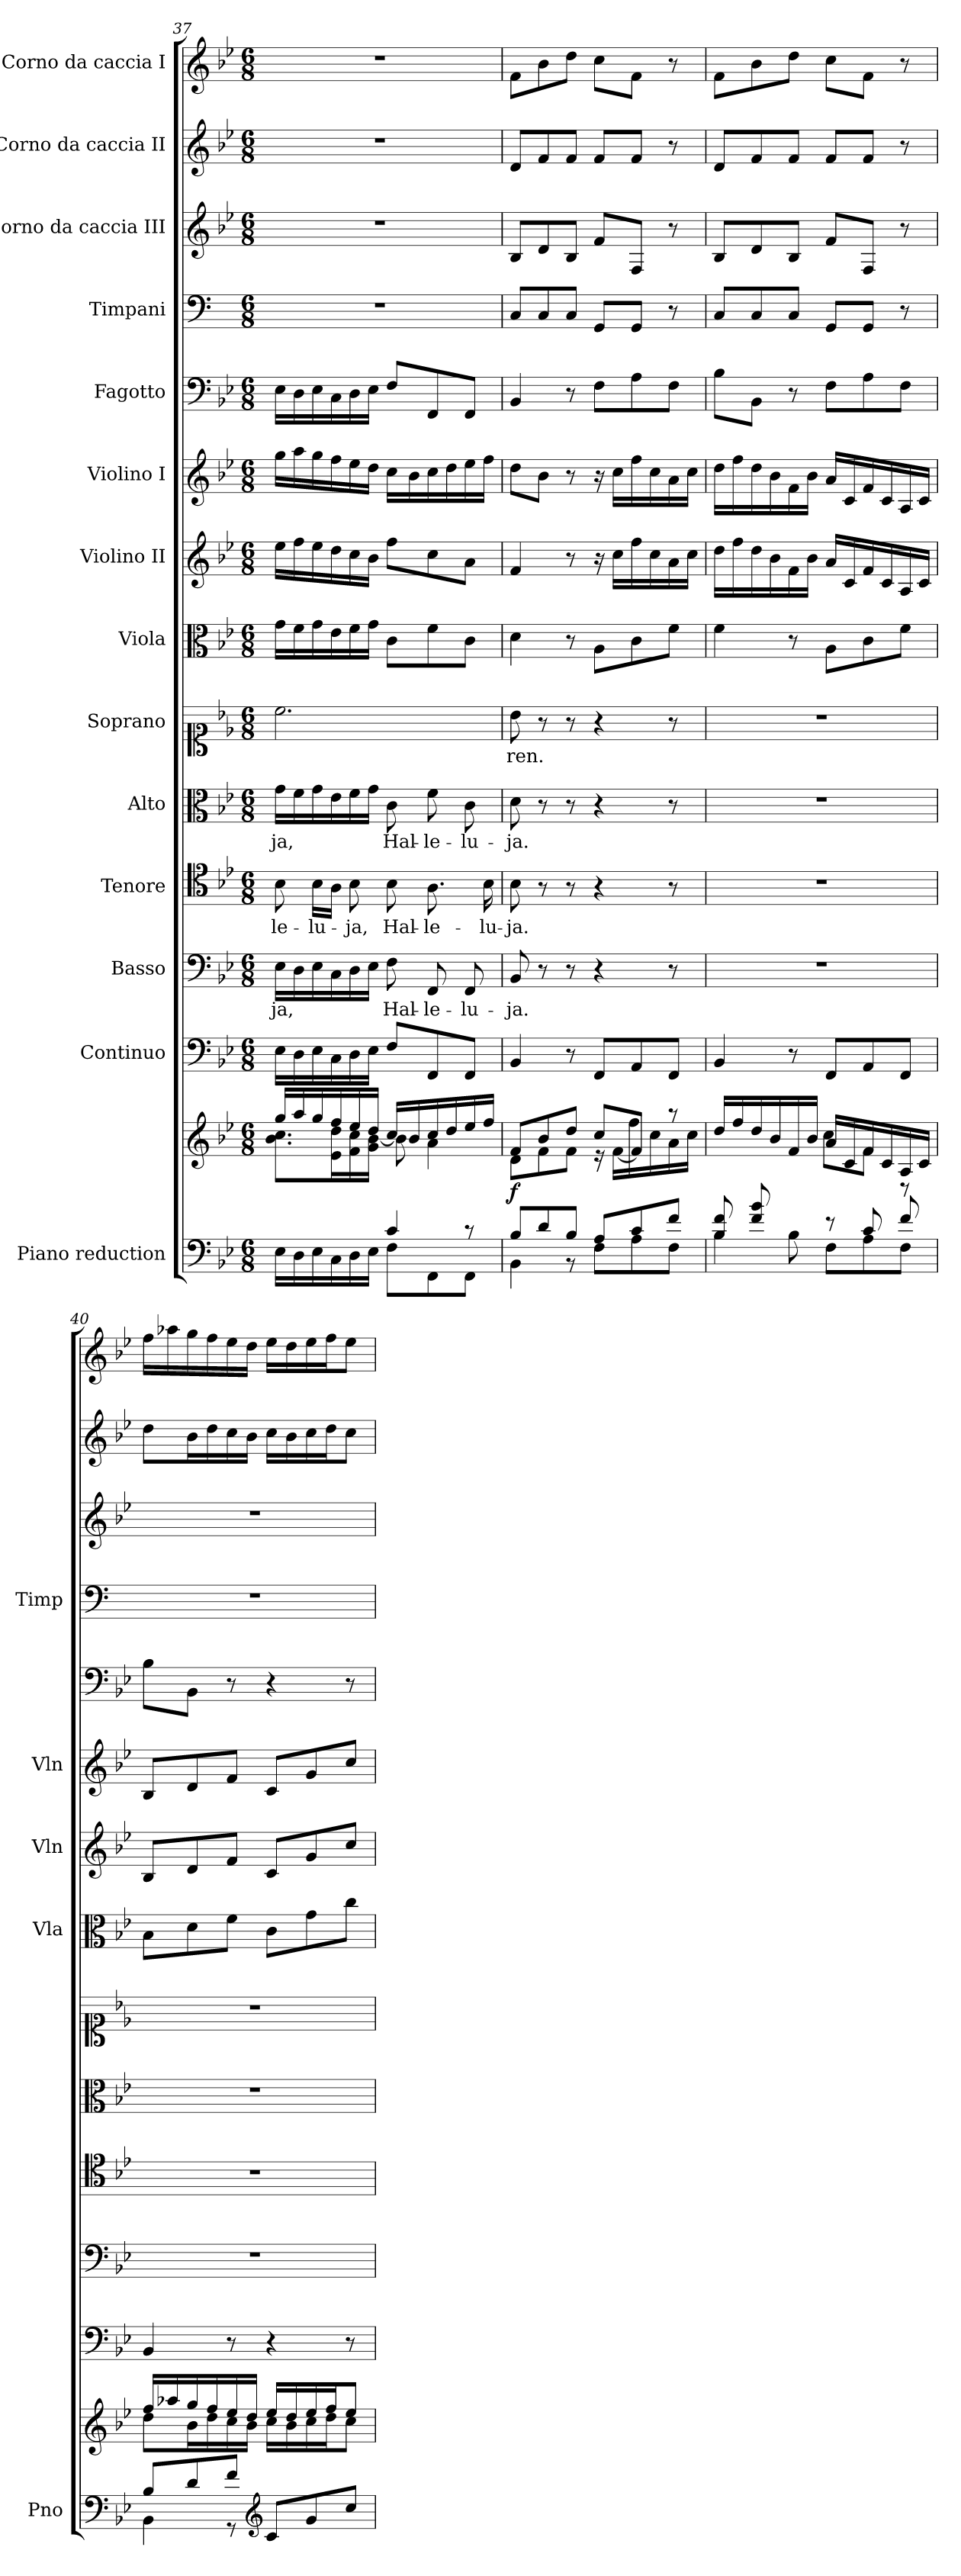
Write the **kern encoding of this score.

**kern	**kern	**dynam	**kern	**kern	**text	**kern	**text	**kern	**text	**kern	**text	**kern	**kern	**kern	**kern	**kern	**kern	**kern	**kern
*part14	*part14	*part14	*part13	*part12	*part12	*part11	*part11	*part10	*part10	*part9	*part9	*part8	*part7	*part6	*part5	*part4	*part3	*part2	*part1
*staff15	*staff14	*staff14/15	*staff13	*staff12	*staff12	*staff11	*staff11	*staff10	*staff10	*staff9	*staff9	*staff8	*staff7	*staff6	*staff5	*staff4	*staff3	*staff2	*staff1
*I"Piano reduction	*	*	*I"Continuo	*I"Basso	*	*I"Tenore	*	*I"Alto	*	*I"Soprano	*	*I"Viola	*I"Violino II	*I"Violino I	*I"Fagotto	*I"Timpani	*I"Corno da caccia III	*I"Corno da caccia II	*I"Corno da caccia I
*I'Pno	*	*	*	*	*	*	*	*	*	*	*	*I'Vla	*I'Vln	*I'Vln	*	*I'Timp	*	*	*
!!LO:PB:g=z
*clefF4	*clefG2	*	*clefF4	*clefF4	*	*clefC4	*	*clefC3	*	*clefC1	*	*clefC3	*clefG2	*clefG2	*clefF4	*clefF4	*clefG2	*clefG2	*clefG2
*	*	*	*	*	*	*	*	*	*	*	*	*	*	*	*	*ITrd1c2	*ITrd8c14	*ITrd8c14	*ITrd8c14
*k[b-e-]	*k[b-e-]	*	*k[b-e-]	*k[b-e-]	*	*k[b-e-]	*	*k[b-e-]	*	*k[b-e-]	*	*k[b-e-]	*k[b-e-]	*k[b-e-]	*k[b-e-]	*k[b-e-]	*k[b-e-]	*k[b-e-]	*k[b-e-]
*M6/8	*M6/8	*	*M6/8	*M6/8	*	*M6/8	*	*M6/8	*	*M6/8	*	*M6/8	*M6/8	*M6/8	*M6/8	*M6/8	*M6/8	*M6/8	*M6/8
=37	=37	=37	=37	=37	=37	=37	=37	=37	=37	=37	=37	=37	=37	=37	=37	=37	=37	=37	=37
*^	*^	*	*	*	*	*	*	*	*	*	*	*	*	*	*	*	*	*	*
!	!	!	!	!	!	!	!LO:LY:b	!	!LO:LY:b	!	!LO:LY:b	!	!	!	!	!	!	!	!	!	!
4.ryy	16E-\LL	16gg/LL	8.b-\ 8.cc\L	.	16E-\LL	16E-\LL	-ja,	8B-\	-le-	16g\LL	-ja,	2.cc\	.	16g\LL	16ee-\LL	16gg\LL	16E-\LL	2.r	2.r	2.r	2.r
.	16D\	16aa/	.	.	16D\	16D\	.	.	.	16f\	.	.	.	16f\	16ff\	16aa\	16D\	.	.	.	.
!	!	!	!	!	!	!	!	!	!LO:LY:b	!	!	!	!	!	!	!	!	!	!	!	!
.	16E-\	16gg/	.	.	16E-\	16E-\	.	16B-\LL	-lu-	16g\	.	.	.	16g\	16ee-\	16gg\	16E-\	.	.	.	.
.	16C\	16ff/	16e-\ 16dd\L	.	16C\	16C\	.	16A\JJ	.	16e-\	.	.	.	16e-\	16dd\	16ff\	16C\	.	.	.	.
!	!	!	!	!	!	!	!	!	!LO:LY:b	!	!	!	!	!	!	!	!	!	!	!	!
.	16D\	16ee-/	16f\ 16cc\	.	16D\	16D\	.	8B-\	-ja,	16f\	.	.	.	16f\	16cc\	16ee-\	16D\	.	.	.	.
.	16E-\JJ	16dd/JJ	16g\ [16b-\JJ	.	16E-\JJ	16E-\JJ	.	.	.	16g\JJ	.	.	.	16g\JJ	16b-\JJ	16dd\JJ	16E-\JJ	.	.	.	.
!	!	!	!	!	!	!	!LO:LY:b	!	!LO:LY:b	!	!LO:LY:b	!	!	!	!	!	!	!	!	!	!
4c/	8F\L	16cc/LL	8b-\]	.	8F/L	8F\	Hal-	8B-\	Hal-	8c\	Hal-	.	.	8c\L	8ff\L	16cc\LL	8F/L	.	.	.	.
.	.	16b-/	.	.	.	.	.	.	.	.	.	.	.	.	.	16b-\	.	.	.	.	.
!	!	!	!	!	!	!	!LO:LY:b	!	!LO:LY:b	!	!LO:LY:b	!	!	!	!	!	!	!	!	!	!
.	8FF\	16cc/	4a\	.	8FF/	8FF/	-le-	8.A\	-le-	8f\	-le-	.	.	8f\	8cc\	16cc\	8FF/	.	.	.	.
.	.	16dd/	.	.	.	.	.	.	.	.	.	.	.	.	.	16dd\	.	.	.	.	.
!	!	!	!	!	!	!	!LO:LY:b	!	!	!	!LO:LY:b	!	!	!	!	!	!	!	!	!	!
8r	8FF\J	16ee-/	.	.	8FF/J	8FF/	-lu-	.	.	8c\	-lu-	.	.	8c\J	8a\J	16ee-\	8FF/J	.	.	.	.
!	!	!	!	!	!	!	!	!	!LO:LY:b	!	!	!	!	!	!	!	!	!	!	!	!
.	.	16ff/JJ	.	.	.	.	.	16B-\	-lu-	.	.	.	.	.	.	16ff\JJ	.	.	.	.	.
=38	=38	=38	=38	=38	=38	=38	=38	=38	=38	=38	=38	=38	=38	=38	=38	=38	=38	=38	=38	=38	=38
!	!	!	!	!LO:DY:b	!	!	!LO:LY:b	!	!LO:LY:b	!	!LO:LY:b	!	!LO:LY:b	!	!	!	!	!	!	!	!
8B-/L	4BB-\	8f/L	8d\L	f	4BB-/	8BB-/	-ja.	8B-\	-ja.	8d\	-ja.	8b-\	-ren.	4d\	4f/	8dd\L	4BB-/	8BB-/L	8BB-/L	8D/L	8F\L
8d/	.	8b-/	8f\	.	.	8r	.	8r	.	8r	.	8r	.	.	.	8b-\J	.	8BB-/	8D/	8F/	8B-\
8B-/J	8r	8dd/J	8f\J	.	8r	8r	.	8r	.	8r	.	8r	.	8r	8r	8r	8r	8BB-/J	8BB-/J	8F/J	8d\J
8A/L	8F\L	8cc/L	16r	.	8FF/L	4r	.	4r	.	4r	.	4r	.	8A\L	16r	16r	8F\L	8FF/L	8F/L	8F/L	8c\L
.	.	.	[16f\LL	.	.	.	.	.	.	.	.	.	.	.	16cc\LL	16cc\LL	.	.	.	.	.
8c/	8A\	8f/J]	16ff\	.	8AA/	.	.	.	.	.	.	.	.	8c\	16ff\	16ff\	8A\	8FF/J	8FF/J	8F/J	8F\J
.	.	.	16cc\	.	.	.	.	.	.	.	.	.	.	.	16cc\	16cc\	.	.	.	.	.
8f/J	8F\J	8r	16a\	.	8FF/J	8r	.	8r	.	8r	.	8r	.	8f\J	16a\	16a\	8F\J	8r	8r	8r	8r
.	.	.	16cc\JJ	.	.	.	.	.	.	.	.	.	.	.	16cc\JJ	16cc\JJ	.	.	.	.	.
=39	=39	=39	=39	=39	=39	=39	=39	=39	=39	=39	=39	=39	=39	=39	=39	=39	=39	=39	=39	=39	=39
*	*	*	*^	*	*	*	*	*	*	*	*	*	*	*	*	*	*	*	*	*	*
8B-/ 8f/L	4B-\	16dd/LL	4.ryy	4ryy	.	4BB-/	2.r	.	2.r	.	2.r	.	2.r	.	4f\	16dd\LL	16dd\LL	8B-\L	8BB-/L	8BB-/L	8D/L	8F\L
.	.	16ff/	.	.	.	.	.	.	.	.	.	.	.	.	.	16ff\	16ff\	.	.	.	.	.
8f/ 8b-/	.	16dd/	.	.	.	.	.	.	.	.	.	.	.	.	.	16dd\	16dd\	8BB-\J	8BB-/	8D/	8F/	8B-\
.	.	16b-/	.	.	.	.	.	.	.	.	.	.	.	.	.	16b-\	16b-\	.	.	.	.	.
8ryy	8B-\	16f/	.	8dd\J	.	8r	.	.	.	.	.	.	.	.	8r	16f\	16f\	8r	8BB-/J	8BB-/J	8F/J	8d\J
.	.	16b-/JJ	.	.	.	.	.	.	.	.	.	.	.	.	.	16b-\JJ	16b-\JJ	.	.	.	.	.
8r	8F\L	16a/LL	8cc\L	4.ryy	.	8FF/L	.	.	.	.	.	.	.	.	8A\L	16a/LL	16a/LL	8F\L	8FF/L	8F/L	8F/L	8c\L
.	.	16c/	.	.	.	.	.	.	.	.	.	.	.	.	.	16c/	16c/	.	.	.	.	.
8c/L	8A\	16f/	8f\J	.	.	8AA/	.	.	.	.	.	.	.	.	8c\	16f/	16f/	8A\	8FF/J	8FF/J	8F/J	8F\J
.	.	16c/	.	.	.	.	.	.	.	.	.	.	.	.	.	16c/	16c/	.	.	.	.	.
8f/J	8F\J	16A/	8r	.	.	8FF/J	.	.	.	.	.	.	.	.	8f\J	16A/	16A/	8F\J	8r	8r	8r	8r
.	.	16c/JJ	.	.	.	.	.	.	.	.	.	.	.	.	.	16c/JJ	16c/JJ	.	.	.	.	.
*	*	*	*v	*v	*	*	*	*	*	*	*	*	*	*	*	*	*	*	*	*	*	*
=40	=40	=40	=40	=40	=40	=40	=40	=40	=40	=40	=40	=40	=40	=40	=40	=40	=40	=40	=40	=40	=40
8B-/L	4BB-\	16ff/LL	8dd\L	.	4BB-/	2.r	.	2.r	.	2.r	.	2.r	.	8B-\L	8B-/L	8B-/L	8B-\L	2.r	2.r	8d\L	16f\LL
.	.	16aa-X/	.	.	.	.	.	.	.	.	.	.	.	.	.	.	.	.	.	.	16a-X\
8d/	.	16gg/	16b-\L	.	.	.	.	.	.	.	.	.	.	8d\	8d/	8d/	8BB-\J	.	.	16B-\L	16g\
.	.	16ff/	16dd\	.	.	.	.	.	.	.	.	.	.	.	.	.	.	.	.	16d\	16f\
8f/J	8r	16ee-/	16cc\	.	8r	.	.	.	.	.	.	.	.	8f\J	8f/J	8f/J	8r	.	.	16c\	16e-\
.	.	16dd/JJ	16b-\JJ	.	.	.	.	.	.	.	.	.	.	.	.	.	.	.	.	16B-\JJ	16d\JJ
*clefG2	*	*	*	*	*	*	*	*	*	*	*	*	*	*	*	*	*	*	*	*	*
8c/L	4.ryy	16ee-/LL	16cc\LL	.	4r	.	.	.	.	.	.	.	.	8c\L	8c/L	8c/L	4r	.	.	16c\LL	16e-\LL
.	.	16dd/	16b-\	.	.	.	.	.	.	.	.	.	.	.	.	.	.	.	.	16B-\	16d\
8g/	.	16ee-/	16cc\	.	.	.	.	.	.	.	.	.	.	8g\	8g/	8g/	.	.	.	16c\	16e-\
.	.	16ff/J	16dd\J	.	.	.	.	.	.	.	.	.	.	.	.	.	.	.	.	16d\J	16f\J
8cc/J	.	8ee-/J	8cc\J	.	8r	.	.	.	.	.	.	.	.	8cc\J	8cc/J	8cc/J	8r	.	.	8c\J	8e-\J
*v	*v	*	*	*	*	*	*	*	*	*	*	*	*	*	*	*	*	*	*	*	*
*	*v	*v	*	*	*	*	*	*	*	*	*	*	*	*	*	*	*	*	*	*
=	=	=	=	=	=	=	=	=	=	=	=	=	=	=	=	=	=	=	=
*-	*-	*-	*-	*-	*-	*-	*-	*-	*-	*-	*-	*-	*-	*-	*-	*-	*-	*-	*-
